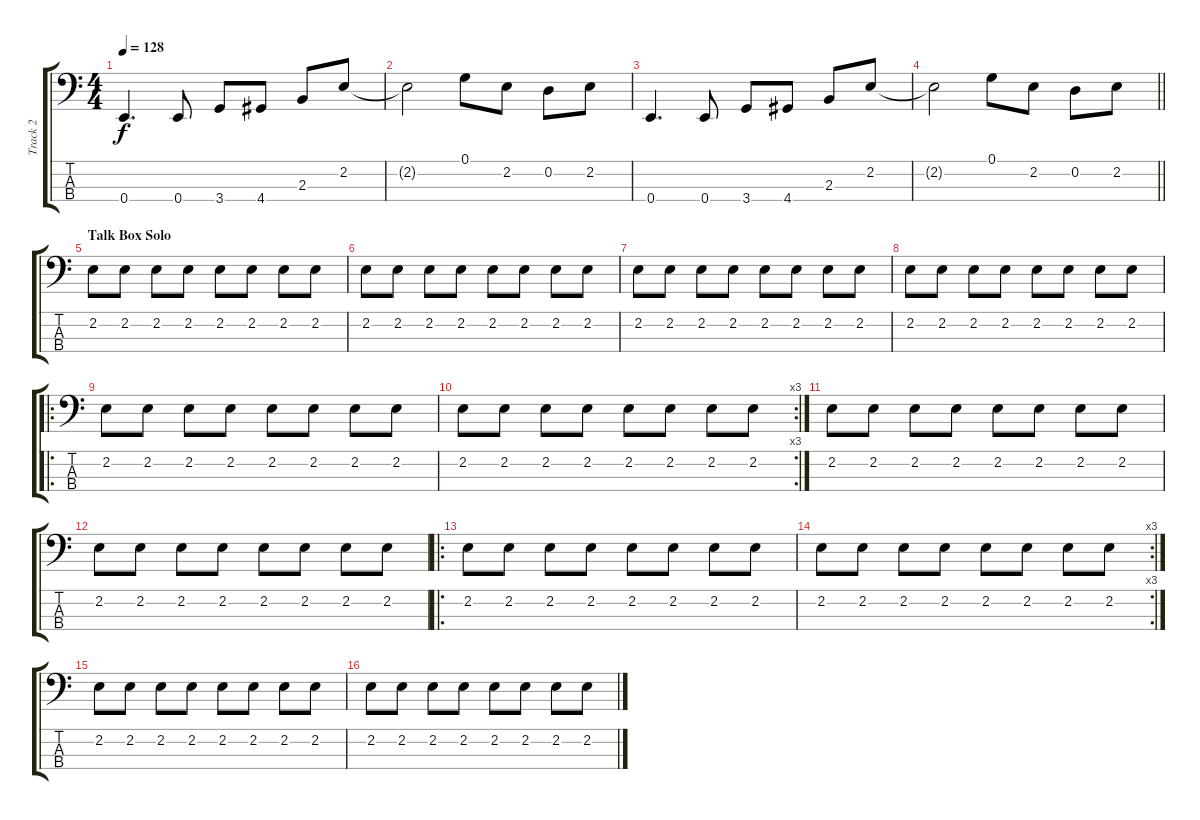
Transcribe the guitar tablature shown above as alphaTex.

\track ("Track 2" "Track 2") {instrument electricbassfinger}
\staff {score tabs}
\tuning (G2 D2 A1 E1) {hide}
\ts (4 4)
\tempo 128
\clef f4
\ks c
0.4.4{d dy f} 0.4.8 3.4.8 4.4.8 2.3.8 2.2.8 |
2.2{t}.2 0.1.8 2.2.8 0.2.8 2.2.8 |
0.4.4{d} 0.4.8 3.4.8 4.4.8 2.3.8 2.2.8 |
\barLineRight lightlight
2.2{t}.2 0.1.8 2.2.8 0.2.8 2.2.8 |
\section ("" "Talk Box Solo")
2.2.8 2.2.8 2.2.8 2.2.8 2.2.8 2.2.8 2.2.8 2.2.8 |
2.2.8 2.2.8 2.2.8 2.2.8 2.2.8 2.2.8 2.2.8 2.2.8 |
2.2.8 2.2.8 2.2.8 2.2.8 2.2.8 2.2.8 2.2.8 2.2.8 |
2.2.8 2.2.8 2.2.8 2.2.8 2.2.8 2.2.8 2.2.8 2.2.8 |
\ro
2.2.8 2.2.8 2.2.8 2.2.8 2.2.8 2.2.8 2.2.8 2.2.8 |
\rc 3
2.2.8 2.2.8 2.2.8 2.2.8 2.2.8 2.2.8 2.2.8 2.2.8 |
2.2.8 2.2.8 2.2.8 2.2.8 2.2.8 2.2.8 2.2.8 2.2.8 |
2.2.8 2.2.8 2.2.8 2.2.8 2.2.8 2.2.8 2.2.8 2.2.8 |
\ro
2.2.8 2.2.8 2.2.8 2.2.8 2.2.8 2.2.8 2.2.8 2.2.8 |
\rc 3
2.2.8 2.2.8 2.2.8 2.2.8 2.2.8 2.2.8 2.2.8 2.2.8 |
2.2.8 2.2.8 2.2.8 2.2.8 2.2.8 2.2.8 2.2.8 2.2.8 |
2.2.8 2.2.8 2.2.8 2.2.8 2.2.8 2.2.8 2.2.8 2.2.8
